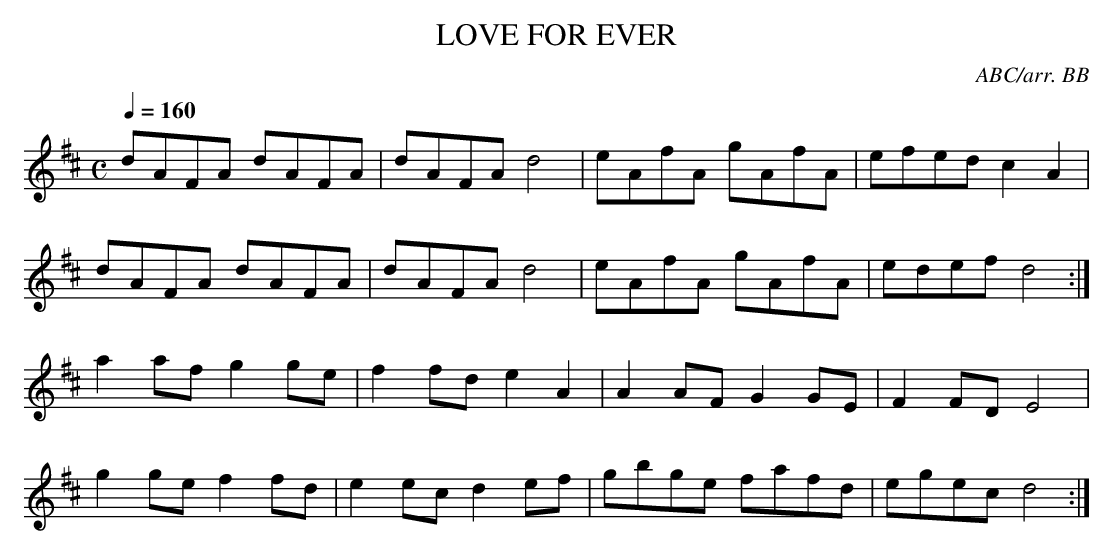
X:1
T:LOVE FOR EVER
C:ABC/arr. BB
Library of Ireland, is incomplete, lacking page 19 which contains
this tune. [This version] is taken from the Lawrence Leadley collection,
'The Fiddler of Helperby' [Mally Productions, Yorkshire]" (NPU editor's
note)
L:1/8
Q:1/4=160
M:C
K:D
dAFA dAFA|dAFA d4|eAfA gAfA|efed c2A2|
dAFA dAFA|dAFA d4|eAfA gAfA|edef d4 :|
a2af g2ge|f2fd e2A2|A2AF G2GE|F2FD E4|
g2ge f2fd|e2ec d2ef|gbge fafd|egec d4 :|
